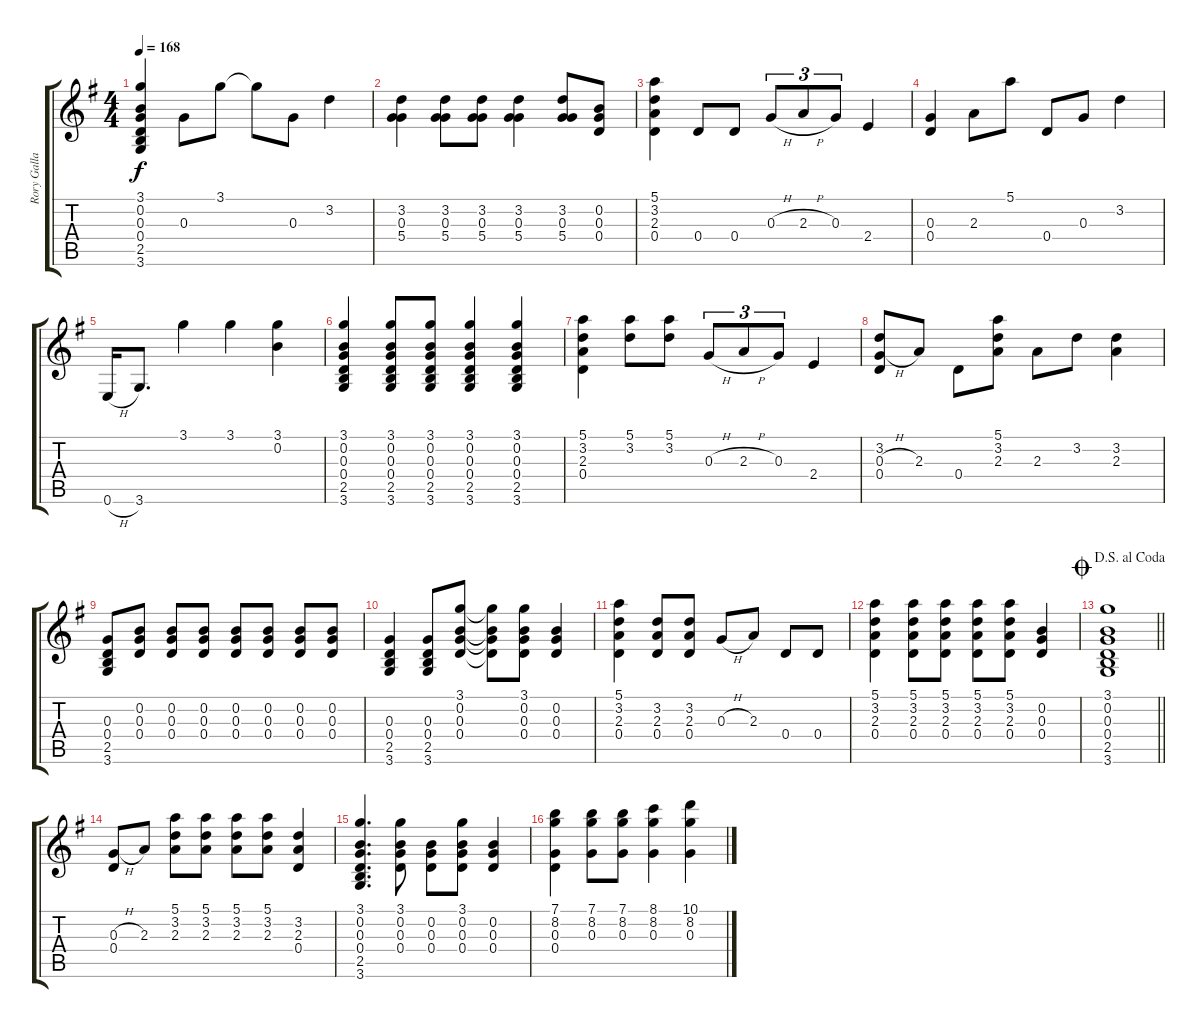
\track ("Rory Gallagher - Electric Guitar" "Rory Galla") {instrument electricguitarclean}
\staff {score tabs}
\tuning (E4 B3 G3 D3 A2 E2) {hide}
\ts (4 4)
\tempo 168
\clef g2
\ks g
(3.1 0.2 0.3 0.4 2.5 3.6).4{dy f} 0.3.8 3.1.8 3.1{t}.8 0.3.8 3.2.4 |
(3.2 0.3 5.4).4 (3.2 0.3 5.4).8 (3.2 0.3 5.4).8 (3.2 0.3 5.4).4 (3.2 0.3 5.4).8 (0.2 0.3 0.4).8 |
(5.1 3.2 2.3 0.4).4 0.4.8 0.4.8 0.3{h}.8{tu (3 2)} 2.3{h}.8{tu (3 2)} 0.3.8{tu (3 2)} 2.4.4 |
(0.3 0.4).4 2.3.8 5.1.8 0.4.8 0.3.8 3.2.4 |
0.6{h}.16 3.6.8{d} 3.1.4 3.1.4 (3.1 0.2).4 |
(3.1 0.2 0.3 0.4 2.5 3.6).4 (3.1 0.2 0.3 0.4 2.5 3.6).8 (3.1 0.2 0.3 0.4 2.5 3.6).8 (3.1 0.2 0.3 0.4 2.5 3.6).4 (3.1 0.2 0.3 0.4 2.5 3.6).4 |
(5.1 3.2 2.3 0.4).4 (5.1 3.2).8 (5.1 3.2).8 0.3{h}.8{tu (3 2)} 2.3{h}.8{tu (3 2)} 0.3.8{tu (3 2)} 2.4.4 |
(3.2 0.3{h} 0.4).8 2.3.8 0.4.8 (5.1 3.2 2.3).8 2.3.8 3.2.8 (3.2 2.3).4 |
(0.3 0.4 2.5 3.6).8 (0.2 0.3 0.4).8 (0.2 0.3 0.4).8 (0.2 0.3 0.4).8 (0.2 0.3 0.4).8 (0.2 0.3 0.4).8 (0.2 0.3 0.4).8 (0.2 0.3 0.4).8 |
(0.3 0.4 2.5 3.6).4 (0.3 0.4 2.5 3.6).8 (3.1 0.2 0.3 0.4).8 (3.1{t} 0.2{t} 0.3{t} 0.4{t}).8 (3.1 0.2 0.3 0.4).8 (0.2 0.3 0.4).4 |
(5.1 3.2 2.3 0.4).4 (3.2 2.3 0.4).8 (3.2 2.3 0.4).8 0.3{h}.8 2.3.8 0.4.8 0.4.8 |
(5.1 3.2 2.3 0.4).4 (5.1 3.2 2.3 0.4).8 (5.1 3.2 2.3 0.4).8 (5.1 3.2 2.3 0.4).8 (5.1 3.2 2.3 0.4).8 (0.2 0.3 0.4).4 |
\jump coda
\jump dalsegnoalcoda
\barLineRight lightlight
(3.1 0.2 0.3 0.4 2.5 3.6).1 |
(0.3{h} 0.4).8 2.3.8 (5.1 3.2 2.3).8 (5.1 3.2 2.3).8 (5.1 3.2 2.3).8 (5.1 3.2 2.3).8 (3.2 2.3 0.4).4 |
(3.1 0.2 0.3 0.4 2.5 3.6).4{d} (3.1 0.2 0.3 0.4).8 (0.2 0.3 0.4).8 (3.1 0.2 0.3 0.4).8 (0.2 0.3 0.4).4 |
(7.1 8.2 0.3 0.4).4 (7.1 8.2 0.3).8 (7.1 8.2 0.3).8 (8.1 8.2 0.3).4 (10.1 8.2 0.3).4
